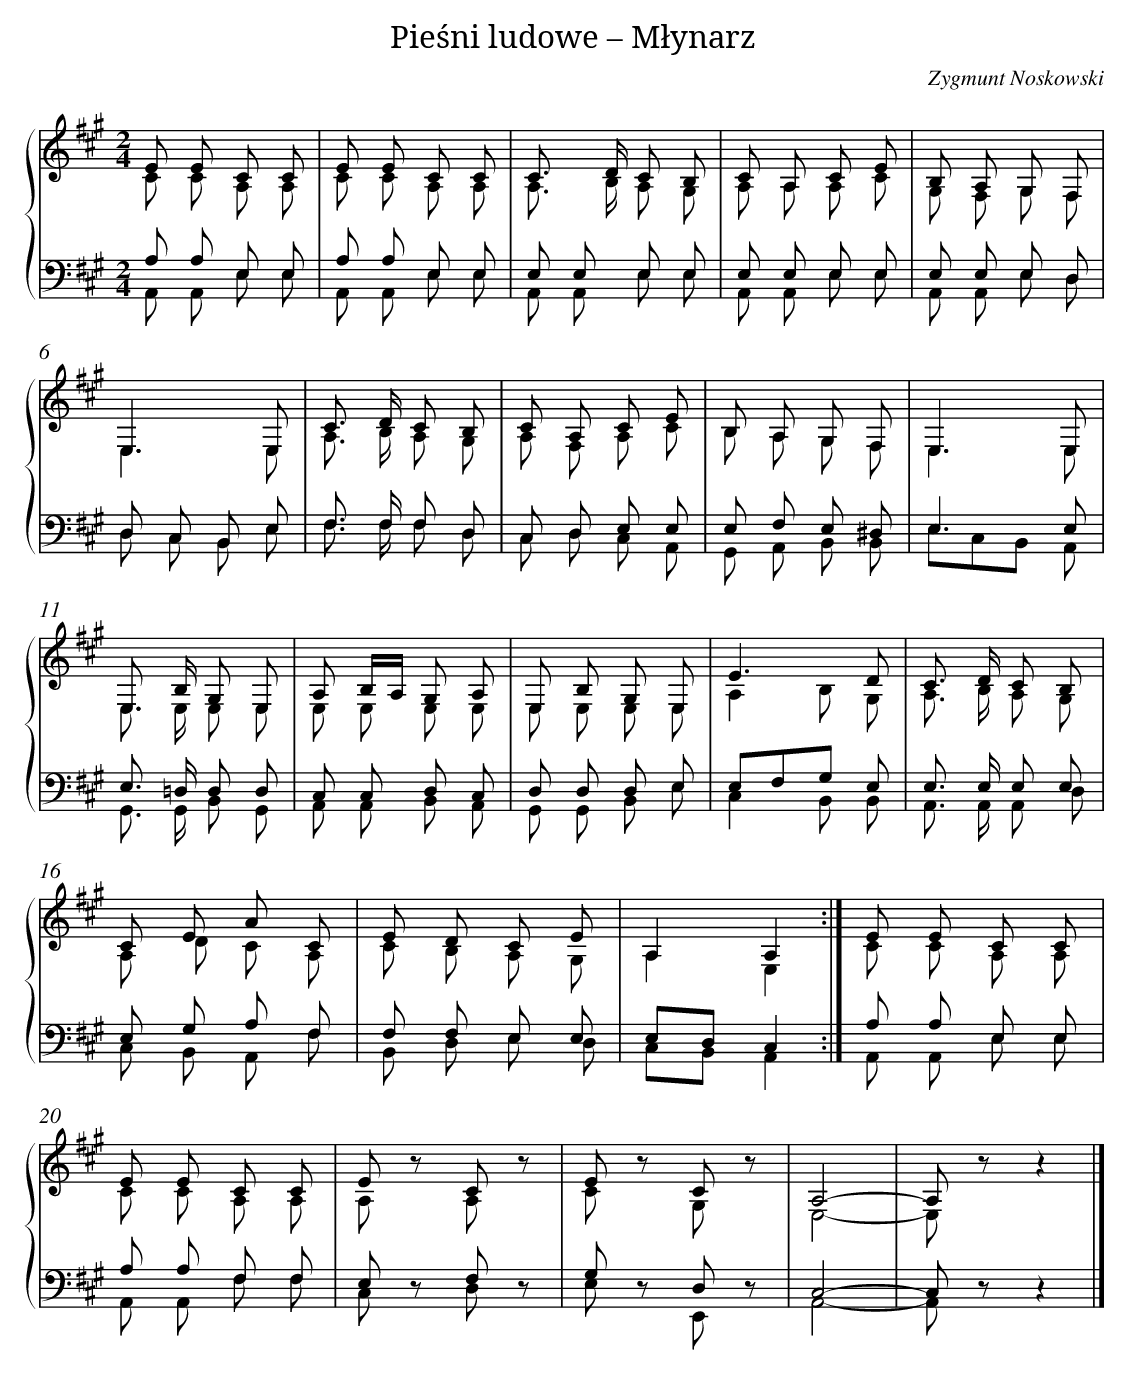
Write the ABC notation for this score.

X:1
T: Pieśni ludowe – Młynarz
C: Zygmunt Noskowski
L: 1/8
M: 2/4
%%staves {1 2}
V: 1 clef=treble
V: 2 clef=bass
K: A
[V:1] E E C C & C C A, A, |
[V:2] A, A, E, E, & A,, A,, E, E, |
[V:1] E E C C & C C A, A, |
[V:2] A, A, E, E, & A,, A,, E, E, |
[V:1] C> D C B, & A,> B, A, G, |
[V:2] E, E, E, E, & A,, A,, E, E, |
[V:1] C A, C E & A, A, A, C |
[V:2] E, E, E, E, & A,, A,, E, E, |
[V:1] B, A, G, F, & G, F, G, F, |
[V:2] E, E, E, D, & A,, A,, E, D, |
[V:1] E,3E, & E,3E, |
[V:2] D, C, B,, E, & D, C, B,, E, |
[V:1] C> D C B, & A,> B, A, G, |
[V:2] F,> F, F, D, & F,> F, F, D, |
[V:1] C A, C E & A, F, A, C |
[V:2] C, D, E, E, & C, D, C, A,, |
[V:1] B, A, G, F, & B, A, G, F, |
[V:2] E, F, E, ^D, & G,, A,, B,, B,, |
[V:1] E,3E, & E,3E, |
[V:2] E,3E, & E,C,B,, A,, |
[V:1] E,> B, G, E, & E,> E, E, E, |
[V:2] E,> =D, D, D, & G,,> G,, B,, G,, |
[V:1] A, B,/A,/ G, A, & E, E, E, E, |
[V:2] C, C, D, C, & A,, A,, B,, A,, |
[V:1] E, B, G, E, & E, E, E, E, |
[V:2] D, D, D, E, & G,, G,, B,, E, |
[V:1] E3D & A,2B, G, |
[V:2] E,F,G, E, & C,2B,, B,, |
[V:1] C> D C B, & A,> B, A, G, |
[V:2] E,> E, E, E, & A,,> A,, A,, D, |
[V:1] C E A C & A, D C A, |
[V:2] E, G, A, F, & C, B,, A,, F, |
[V:1] E D C E & C B, A, G, |
[V:2] F, F, E, E, & B,, D, E, D, |
[V:1] A,2A,2 & A,2E,2 :|]
[V:2] E,D,C,2 & C,B,,A,,2 :|]
[V:1] E E C C & C C A, A, |
[V:2] A, A, E, E, & A,, A,, E, E, |
[V:1] E E C C & C C A, A, |
[V:2] A, A, F, F, & A,, A,, F, F, |
[V:1] E z C z & A, x A, x |
[V:2] E, z F, z & C, x D, x |
[V:1] E z C z & C x G, x |
[V:2] G, z D, z & E, x E,, x |
[V:1] A,4- & E,4- |
[V:2] C,4- & A,,4- |
[V:1] A, zz2 & E, xx2 |]
[V:2] C, zz2 & A,, xx2 |]
